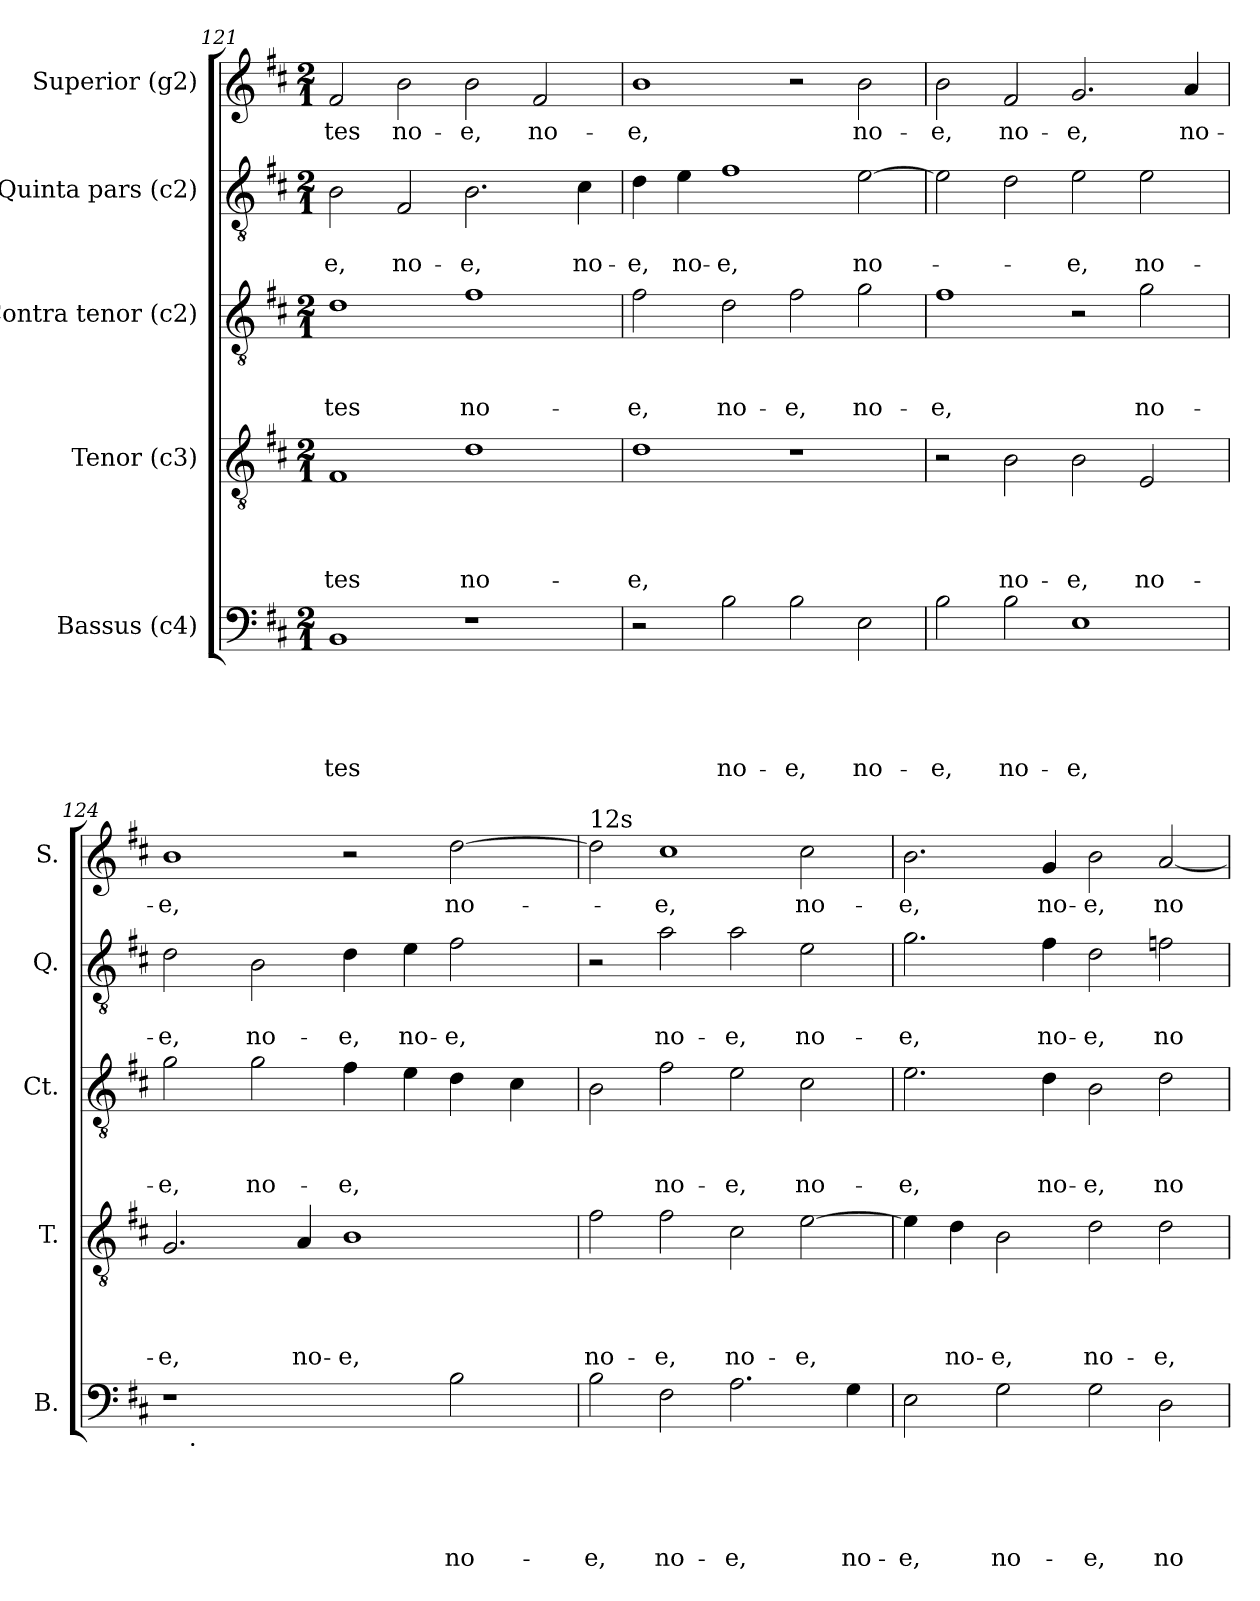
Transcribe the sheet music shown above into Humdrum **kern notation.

**kern	**text	**text	**text	**text	**text	**kern	**text	**text	**text	**text	**kern	**text	**text	**text	**kern	**text	**text	**kern	**text
*part5	*part5	*part5	*part5	*part5	*part5	*part4	*part4	*part4	*part4	*part4	*part3	*part3	*part3	*part3	*part2	*part2	*part2	*part1	*part1
*staff5	*staff5	*staff5	*staff5	*staff5	*staff5	*staff4	*staff4	*staff4	*staff4	*staff4	*staff3	*staff3	*staff3	*staff3	*staff2	*staff2	*staff2	*staff1	*staff1
*I"Bassus (c4)	*	*	*	*	*	*I"Tenor (c3)	*	*	*	*	*I"Contra tenor (c2)	*	*	*	*I"Quinta pars (c2)	*	*	*I"Superior (g2)	*
*I'B.	*	*	*	*	*	*I'T.	*	*	*	*	*I'Ct.	*	*	*	*I'Q.	*	*	*I'S.	*
*clefF4	*	*	*	*	*	*clefGv2	*	*	*	*	*clefGv2	*	*	*	*clefGv2	*	*	*clefG2	*
*k[f#c#]	*	*	*	*	*	*k[f#c#]	*	*	*	*	*k[f#c#]	*	*	*	*k[f#c#]	*	*	*k[f#c#]	*
*D:	*	*	*	*	*	*D:	*	*	*	*	*D:	*	*	*	*D:	*	*	*D:	*
*M2/1	*	*	*	*	*	*M2/1	*	*	*	*	*M2/1	*	*	*	*M2/1	*	*	*M2/1	*
=121	=121	=121	=121	=121	=121	=121	=121	=121	=121	=121	=121	=121	=121	=121	=121	=121	=121	=121	=121
!	!	!	!	!	!LO:LY:b	!	!	!	!	!LO:LY:b	!	!	!	!LO:LY:b	!	!	!LO:LY:b	!	!LO:LY:b
1BB	.	.	.	.	-tes	1F#	.	.	.	-tes	1d	.	.	-tes	2B\	.	-e,	2f#/	-tes
!	!	!	!	!	!	!	!	!	!	!	!	!	!	!	!	!	!LO:LY:b	!	!LO:LY:b
.	.	.	.	.	.	.	.	.	.	.	.	.	.	.	2F#/	.	no-	2b\	no-
!	!	!	!	!	!	!	!	!	!	!LO:LY:b	!	!	!	!LO:LY:b	!	!	!LO:LY:b	!	!LO:LY:b
1r	.	.	.	.	.	1d	.	.	.	no-	1f#	.	.	no-	2.B\	.	-e,	2b\	-e,
!	!	!	!	!	!	!	!	!	!	!	!	!	!	!	!	!	!	!	!LO:LY:b
.	.	.	.	.	.	.	.	.	.	.	.	.	.	.	.	.	.	2f#/	no-
!	!	!	!	!	!	!	!	!	!	!	!	!	!	!	!	!	!LO:LY:b	!	!
.	.	.	.	.	.	.	.	.	.	.	.	.	.	.	4c#\	.	no-	.	.
!!LO:PB:g=z
=122	=122	=122	=122	=122	=122	=122	=122	=122	=122	=122	=122	=122	=122	=122	=122	=122	=122	=122	=122
!	!	!	!	!	!	!	!	!	!	!LO:LY:b	!	!	!	!LO:LY:b	!	!	!LO:LY:b	!	!LO:LY:b
2r	.	.	.	.	.	1d	.	.	.	-e,	2f#\	.	.	-e,	4d\	.	-e,	1b	-e,
!	!	!	!	!	!	!	!	!	!	!	!	!	!	!	!	!	!LO:LY:b	!	!
.	.	.	.	.	.	.	.	.	.	.	.	.	.	.	4e\	.	no-	.	.
!	!	!	!	!	!LO:LY:b	!	!	!	!	!	!	!	!	!LO:LY:b	!	!	!LO:LY:b	!	!
2B\	.	.	.	.	no-	.	.	.	.	.	2d\	.	.	no-	1f#	.	-e,	.	.
!	!	!	!	!	!LO:LY:b	!	!	!	!	!	!	!	!	!LO:LY:b	!	!	!	!	!
2B\	.	.	.	.	-e,	1r	.	.	.	.	2f#\	.	.	-e,	.	.	.	2r	.
!	!	!	!	!	!LO:LY:b	!	!	!	!	!	!	!	!	!LO:LY:b	!	!	!LO:LY:b	!	!LO:LY:b
2E\	.	.	.	.	no-	.	.	.	.	.	2g\	.	.	no-	[>2e\	.	no-	2b\	no-
=123	=123	=123	=123	=123	=123	=123	=123	=123	=123	=123	=123	=123	=123	=123	=123	=123	=123	=123	=123
!	!	!	!	!	!LO:LY:b	!	!	!	!	!	!	!	!	!LO:LY:b	!	!	!	!	!LO:LY:b
2B\	.	.	.	.	-e,	2r	.	.	.	.	1f#	.	.	-e,	2e\]	.	.	2b\	-e,
!	!	!	!	!	!LO:LY:b	!	!	!	!	!LO:LY:b	!	!	!	!	!	!	!	!	!LO:LY:b
2B\	.	.	.	.	no-	2B\	.	.	.	no-	.	.	.	.	2d\	.	.	2f#/	no-
!	!	!	!	!	!LO:LY:b	!	!	!	!	!LO:LY:b	!	!	!	!	!	!	!LO:LY:b	!	!LO:LY:b
1E	.	.	.	.	-e,	2B\	.	.	.	-e,	2r	.	.	.	2e\	.	-e,	2.g/	-e,
!	!	!	!	!	!	!	!	!	!	!LO:LY:b	!	!	!	!LO:LY:b	!	!	!LO:LY:b	!	!
.	.	.	.	.	.	2E/	.	.	.	no-	2g\	.	.	no-	2e\	.	no-	.	.
!	!	!	!	!	!	!	!	!	!	!	!	!	!	!	!	!	!	!	!LO:LY:b
.	.	.	.	.	.	.	.	.	.	.	.	.	.	.	.	.	.	4a/	no-
=124	=124	=124	=124	=124	=124	=124	=124	=124	=124	=124	=124	=124	=124	=124	=124	=124	=124	=124	=124
!	!	!	!	!	!	!	!	!	!	!LO:LY:b	!	!	!	!LO:LY:b	!	!	!LO:LY:b	!	!LO:LY:b
*^	*	*	*	*	*	*	*	*	*	*	*	*	*	*	*	*	*	*	*
1r	16.ryy	.	.	.	.	.	2.G/	.	.	.	-e,	2g\	.	.	-e,	2d\	.	-e,	1b	-e,
!	!LO:TX:b:t=.	!	!	!	!	!	!	!	!	!	!	!	!	!	!	!	!	!	!	!
.	1ryy	.	.	.	.	.	.	.	.	.	.	.	.	.	.	.	.	.	.	.
!	!	!	!	!	!	!	!	!	!	!	!	!	!	!	!LO:LY:b	!	!	!LO:LY:b	!	!
.	.	.	.	.	.	.	.	.	.	.	.	2g\	.	.	no-	2B\	.	no-	.	.
!	!	!	!	!	!	!	!	!	!	!	!LO:LY:b	!	!	!	!	!	!	!	!	!
.	.	.	.	.	.	.	4A/	.	.	.	no-	.	.	.	.	.	.	.	.	.
!	!	!	!	!	!	!	!	!	!	!	!LO:LY:b	!	!	!	!LO:LY:b	!	!	!LO:LY:b	!	!
2ryy	.	.	.	.	.	.	1B	.	.	.	-e,	4f#\	.	.	-e,	4d\	.	-e,	2r	.
.	2ryy	.	.	.	.	.	.	.	.	.	.	.	.	.	.	.	.	.	.	.
!	!	!	!	!	!	!	!	!	!	!	!	!	!	!	!	!	!	!LO:LY:b	!	!
.	.	.	.	.	.	.	.	.	.	.	.	4e\	.	.	.	4e\	.	no-	.	.
!	!	!	!	!	!	!LO:LY:b	!	!	!	!	!	!	!	!	!	!	!	!LO:LY:b	!	!LO:LY:b
2B\	.	.	.	.	.	no-	.	.	.	.	.	4d\	.	.	.	2f#\	.	-e,	[<2dd\	no-
.	4ryy	.	.	.	.	.	.	.	.	.	.	.	.	.	.	.	.	.	.	.
.	.	.	.	.	.	.	.	.	.	.	.	4c#\	.	.	.	.	.	.	.	.
.	8ryy	.	.	.	.	.	.	.	.	.	.	.	.	.	.	.	.	.	.	.
.	32ryy	.	.	.	.	.	.	.	.	.	.	.	.	.	.	.	.	.	.	.
!!LO:LB:g=z
=125	=125	=125	=125	=125	=125	=125	=125	=125	=125	=125	=125	=125	=125	=125	=125	=125	=125	=125	=125	=125
!	!	!	!	!	!	!	!	!	!	!	!	!	!	!	!	!	!	!	!LO:TX:a:t=12s	!
!	!	!	!	!	!	!LO:LY:b	!	!	!	!	!LO:LY:b	!	!	!	!	!	!	!	!	!
*v	*v	*	*	*	*	*	*	*	*	*	*	*	*	*	*	*	*	*	*	*
2B\	.	.	.	.	-e,	2f#\	.	.	.	no-	2B\	.	.	.	2r	.	.	2dd\]	.
!	!	!	!	!	!LO:LY:b	!	!	!	!	!LO:LY:b	!	!	!	!LO:LY:b	!	!	!LO:LY:b	!	!LO:LY:b
2F#\	.	.	.	.	no-	2f#\	.	.	.	-e,	2f#\	.	.	no-	2a\	.	no-	1cc#	-e,
!	!	!	!	!	!LO:LY:b	!	!	!	!	!LO:LY:b	!	!	!	!LO:LY:b	!	!	!LO:LY:b	!	!
2.A\	.	.	.	.	-e,	2c#\	.	.	.	no-	2e\	.	.	-e,	2a\	.	-e,	.	.
!	!	!	!	!	!	!	!	!	!	!LO:LY:b	!	!	!	!LO:LY:b	!	!	!LO:LY:b	!	!LO:LY:b
.	.	.	.	.	.	[>2e\	.	.	.	-e,	2c#\	.	.	no-	2e\	.	no-	2cc#\	no-
!	!	!	!	!	!LO:LY:b	!	!	!	!	!	!	!	!	!	!	!	!	!	!
4G\	.	.	.	.	no-	.	.	.	.	.	.	.	.	.	.	.	.	.	.
=126	=126	=126	=126	=126	=126	=126	=126	=126	=126	=126	=126	=126	=126	=126	=126	=126	=126	=126	=126
!	!	!	!	!	!LO:LY:b	!	!	!	!	!	!	!	!	!LO:LY:b	!	!	!LO:LY:b	!	!LO:LY:b
2E\	.	.	.	.	-e,	4e\]	.	.	.	.	2.e\	.	.	-e,	2.g\	.	-e,	2.b\	-e,
!	!	!	!	!	!	!	!	!	!	!LO:LY:b	!	!	!	!	!	!	!	!	!
.	.	.	.	.	.	4d\	.	.	.	no-	.	.	.	.	.	.	.	.	.
!	!	!	!	!	!LO:LY:b	!	!	!	!	!LO:LY:b	!	!	!	!	!	!	!	!	!
2G\	.	.	.	.	no-	2B\	.	.	.	-e,	.	.	.	.	.	.	.	.	.
!	!	!	!	!	!	!	!	!	!	!	!	!	!	!LO:LY:b	!	!	!LO:LY:b	!	!LO:LY:b
.	.	.	.	.	.	.	.	.	.	.	4d\	.	.	no-	4f#\	.	no-	4g/	no-
!	!	!	!	!	!LO:LY:b	!	!	!	!	!LO:LY:b	!	!	!	!LO:LY:b	!	!	!LO:LY:b	!	!LO:LY:b
2G\	.	.	.	.	-e,	2d\	.	.	.	no-	2B\	.	.	-e,	2d\	.	-e,	2b\	-e,
!	!	!	!	!	!LO:LY:b	!	!	!	!	!LO:LY:b	!	!	!	!LO:LY:b	!	!	!LO:LY:b	!	!LO:LY:b
2D\	.	.	.	.	no-	2d\	.	.	.	-e,	2d\	.	.	no-	2f\	.	no-	[<2a/	no-
=	=	=	=	=	=	=	=	=	=	=	=	=	=	=	=	=	=	=	=
*-	*-	*-	*-	*-	*-	*-	*-	*-	*-	*-	*-	*-	*-	*-	*-	*-	*-	*-	*-
